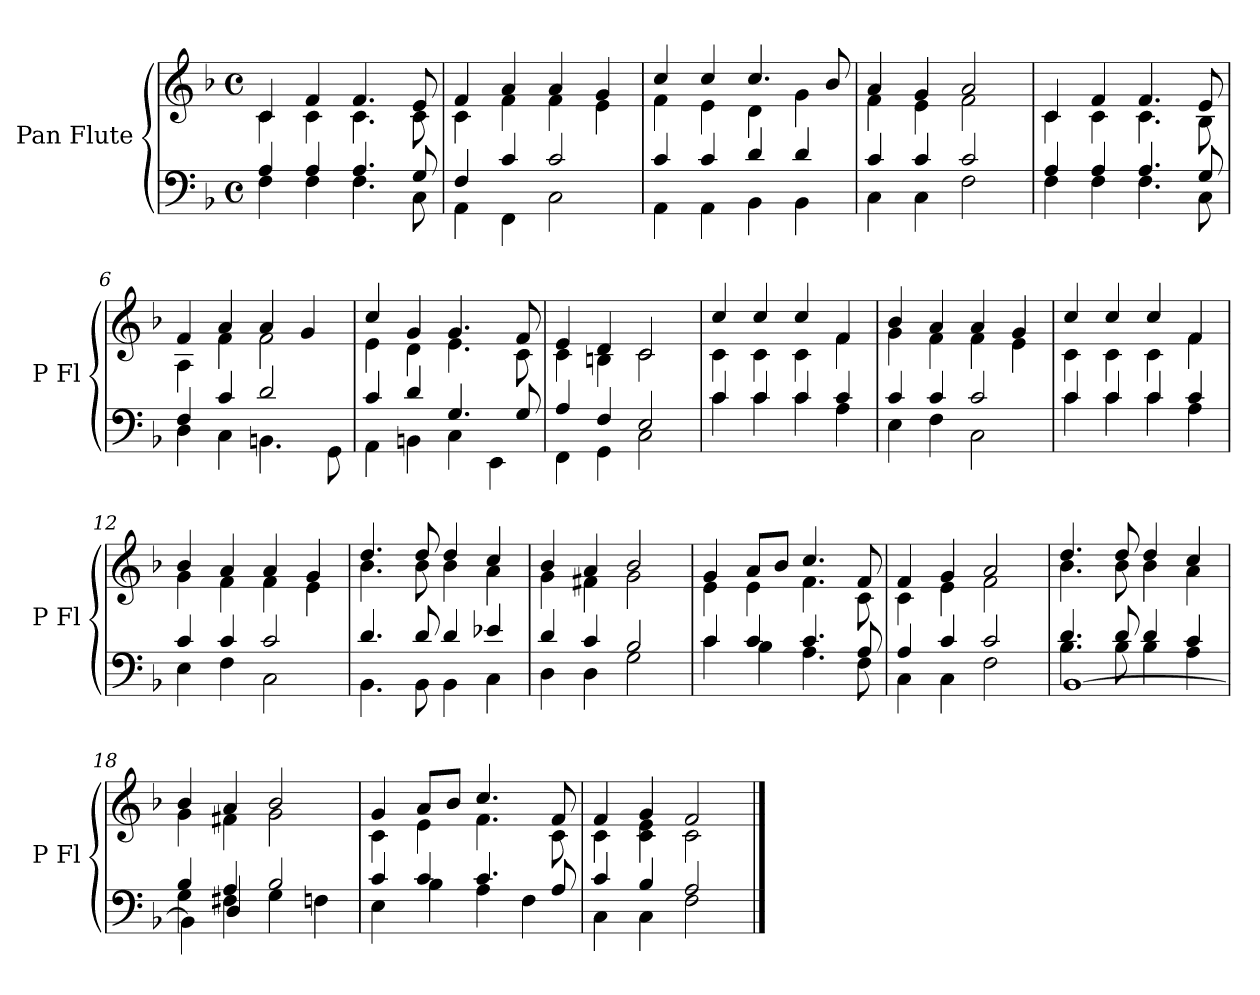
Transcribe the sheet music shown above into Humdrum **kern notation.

**kern	**kern
*part1	*part1
*staff2	*staff1
*I"Pan Flute	*
*I'P Fl	*
*clefF4	*clefG2
*k[b-]	*k[b-]
*F:	*F:
*M4/4	*M4/4
*met(c)	*met(c)
=1	=1
*^	*^
4A/	4F\	4c/	4c\
4A/	4F\	4f/	4c\
4.A/	4.F\	4.f/	4.c\
8G/	8C\	8e/	8c\
=2	=2	=2	=2
4F/	4AA\	4f/	4c\
4c/	4FF\	4a/	4f\
2c/	2C\	4a/	4f\
.	.	4g/	4e\
=3	=3	=3	=3
4c/	4AA\	4cc/	4f\
4c/	4AA\	4cc/	4e\
4d/	4BB-\	4.cc/	4d\
4d/	4BB-\	.	4g\
.	.	8b-/	.
=4	=4	=4	=4
4c/	4C\	4a/	4f\
4c/	4C\	4g/	4e\
2c/	2F\	2a/	2f\
=5	=5	=5	=5
4A/	4F\	4c/	4c\
4A/	4F\	4f/	4c\
4.A/	4.F\	4.f/	4.c\
8G/	8C\	8e/	8B-\
=6	=6	=6	=6
4F/	4D\	4f/	4A\
4c/	4C\	4a/	4f\
2d/	4.BBn\	4a/	2f\
.	.	4g/	.
.	8GG\	.	.
=7	=7	=7	=7
4c/	4AA\	4cc/	4e\
4d/	4BBn\	4g/	4d\
4.G/	4C\	4.g/	4.e\
.	4EE\	.	.
8G/	.	8f/	8c\
=8	=8	=8	=8
4A/	4FF\	4e/	4c\
4F/	4GG\	4d/	4Bn\
2E/	2C\	2c/	2c\
=9	=9	=9	=9
4c/	4c\	4cc/	4c\
4c/	4c\	4cc/	4c\
4c/	4c\	4cc/	4c\
4c/	4A\	4f/	4f\
=10	=10	=10	=10
4c/	4E\	4b-/	4g\
4c/	4F\	4a/	4f\
2c/	2C\	4a/	4f\
.	.	4g/	4e\
!!LO:LB:g=z	!!
=11	=11	=11	=11
4c/	4c\	4cc/	4c\
4c/	4c\	4cc/	4c\
4c/	4c\	4cc/	4c\
4c/	4A\	4f/	4f\
=12	=12	=12	=12
4c/	4E\	4b-/	4g\
4c/	4F\	4a/	4f\
2c/	2C\	4a/	4f\
.	.	4g/	4e\
=13	=13	=13	=13
4.d/	4.BB-\	4.dd/	4.b-\
8d/	8BB-\	8dd/	8b-\
4d/	4BB-\	4dd/	4b-\
4e-X/	4C\	4cc/	4a\
=14	=14	=14	=14
4d/	4D\	4b-/	4g\
4c/	4D\	4a/	4f#X\
2B-/	2G\	2b-/	2g\
=15	=15	=15	=15
4c/	4c\	4g/	4e\
4c/	4B-\	8a/L	4e\
.	.	8b-/J	.
4.c/	4.A\	4.cc/	4.f\
8A/	8F\	8f/	8c\
=16	=16	=16	=16
4A/	4C\	4f/	4c\
4c/	4C\	4g/	4e\
2c/	2F\	2a/	2f\
=17	=17	=17	=17
*	*^	*	*
4.d/	4.B-\	[1BB-	4.dd/	4.b-\
8d/	8B-\	.	8dd/	8b-\
4d/	4B-\	.	4dd/	4b-\
4c/	4A\	.	4cc/	4a\
=18	=18	=18	=18	=18
4B-/	4G\	4BB-\]	4b-/	4g\
4A/	4F#X\	4D/	4a/	4f#X\
2B-/	4G\	2ryy	2b-/	2g\
.	4Fn\	.	.	.
*	*v	*v	*	*
=19	=19	=19	=19
4c/	4E\	4g/	4c\
4c/	4B-\	8a/L	4e\
.	.	8b-/J	.
4.c/	4A\	4.cc/	4.f\
.	4F\	.	.
8A/	.	8f/	8c\
=20	=20	=20	=20
4c/	4C\	4f/	4c\
4B-/	4C\	4g/	4c\ 4e\
2A/	2F\	2f/	2c\
*v	*v	*	*
*	*v	*v
==	==
*-	*-
